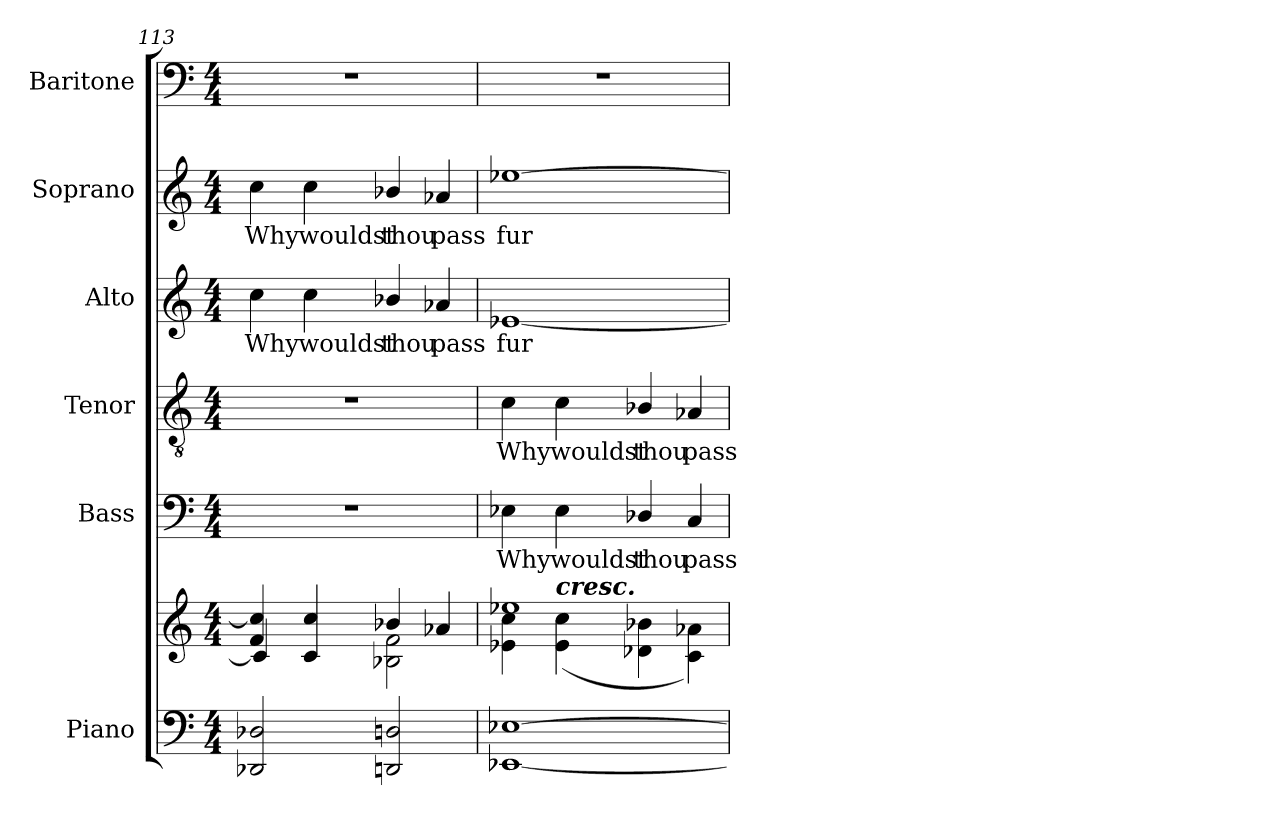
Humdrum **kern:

**kern	**kern	**kern	**text	**kern	**text	**kern	**text	**kern	**text	**kern
*part6	*part6	*part5	*part5	*part4	*part4	*part3	*part3	*part2	*part2	*part1
*staff7	*staff6	*staff5	*staff5	*staff4	*staff4	*staff3	*staff3	*staff2	*staff2	*staff1
*I"Piano	*	*I"Bass	*	*I"Tenor	*	*I"Alto	*	*I"Soprano	*	*I"Baritone
*	*	*I'B	*	*I'T	*	*I'A	*	*I'S	*	*
!!LO:PB:g=z
*clefF4	*clefG2	*clefF4	*	*clefGv2	*	*clefG2	*	*clefG2	*	*clefF4
*k[]	*k[]	*k[]	*	*k[]	*	*k[]	*	*k[]	*	*k[]
*M4/4	*M4/4	*M4/4	*	*M4/4	*	*M4/4	*	*M4/4	*	*M4/4
=113	=113	=113	=113	=113	=113	=113	=113	=113	=113	=113
*	*^	*	*	*	*	*	*	*	*	*
!	!	!	!	!	!	!	!	!LO:LY:b	!	!LO:LY:b	!
2DD-X/ 2D-X/	4f/ 4cc/]	4c/]	1r	.	1r	.	4cc\	Why	4cc\	Why	1r
!	!	!	!	!	!	!	!	!LO:LY:b	!	!LO:LY:b	!
.	4c/ 4cc/	4ryy	.	.	.	.	4cc\	wouldst	4cc\	wouldst	.
!	!	!	!	!	!	!	!	!LO:LY:b	!	!LO:LY:b	!
2DDn/ 2Dn/	4b-X/	2B-X\ 2f\	.	.	.	.	4b-X/	thou	4b-X/	thou	.
!	!	!	!	!	!	!	!	!LO:LY:b	!	!LO:LY:b	!
.	4a-X/	.	.	.	.	.	4a-X/	pass	4a-X/	pass	.
=114	=114	=114	=114	=114	=114	=114	=114	=114	=114	=114	=114
!	!	!	!	!LO:LY:b	!	!LO:LY:b	!	!LO:LY:b	!	!LO:LY:b	!
[1EE-X [1E-X	1ee-X	4e-X\ 4cc\	4E-X\	Why	4c\	Why	[1e-X	fur-	[1ee-X	fur-	1r
!	!	!LO:TX:a:Bi:t=cresc.	!	!	!	!	!	!	!	!	!
!	!	!	!	!LO:LY:b	!	!LO:LY:b	!	!	!	!	!
.	.	(<4e-\ 4cc\	4E-\	wouldst	4c\	wouldst	.	.	.	.	.
!	!	!	!	!LO:LY:b	!	!LO:LY:b	!	!	!	!	!
.	.	4d-X\ 4b-X\	4D-X/	thou	4B-X/	thou	.	.	.	.	.
!	!	!	!	!LO:LY:b	!	!LO:LY:b	!	!	!	!	!
.	.	4c\ 4a-X\)	4C/	pass	4A-X/	pass	.	.	.	.	.
*	*v	*v	*	*	*	*	*	*	*	*	*
=	=	=	=	=	=	=	=	=	=	=
*-	*-	*-	*-	*-	*-	*-	*-	*-	*-	*-
